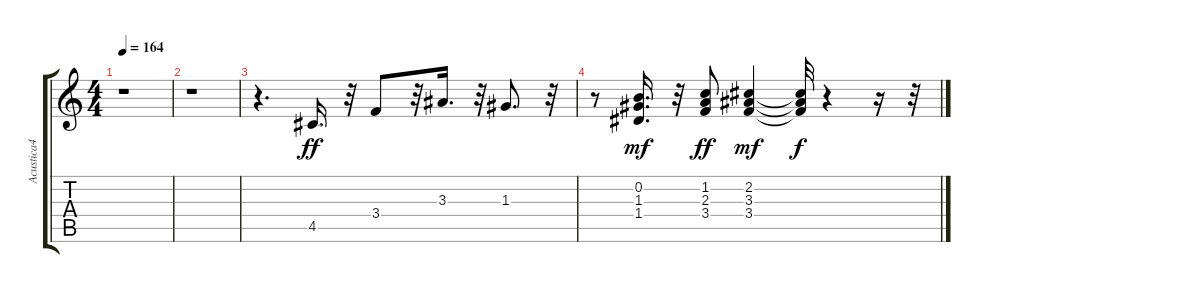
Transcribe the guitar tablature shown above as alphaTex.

\track ("Acustica4" "Acustica4") {instrument acousticguitarnylon}
\staff {score tabs}
\tuning (E4 B3 G3 D3 A2 E2) {hide}
\ts (4 4)
\tempo 164
\clef g2
\ks c
r.1{dy ff} |
r.1 |
r.4{d} 4.5.16{d} r.32 3.4.8 r.32 3.3.16{d} r.32 1.3.8{d} r.32 |
r.8 (0.2 1.3 1.4).16{d dy mf} r.32 (1.2 2.3 3.4).8{dy ff} (2.2 3.3 3.4).4{dy mf} (2.2{t} 3.3{t} 3.4{t}).32{dy f} r.4 r.16 r.32
